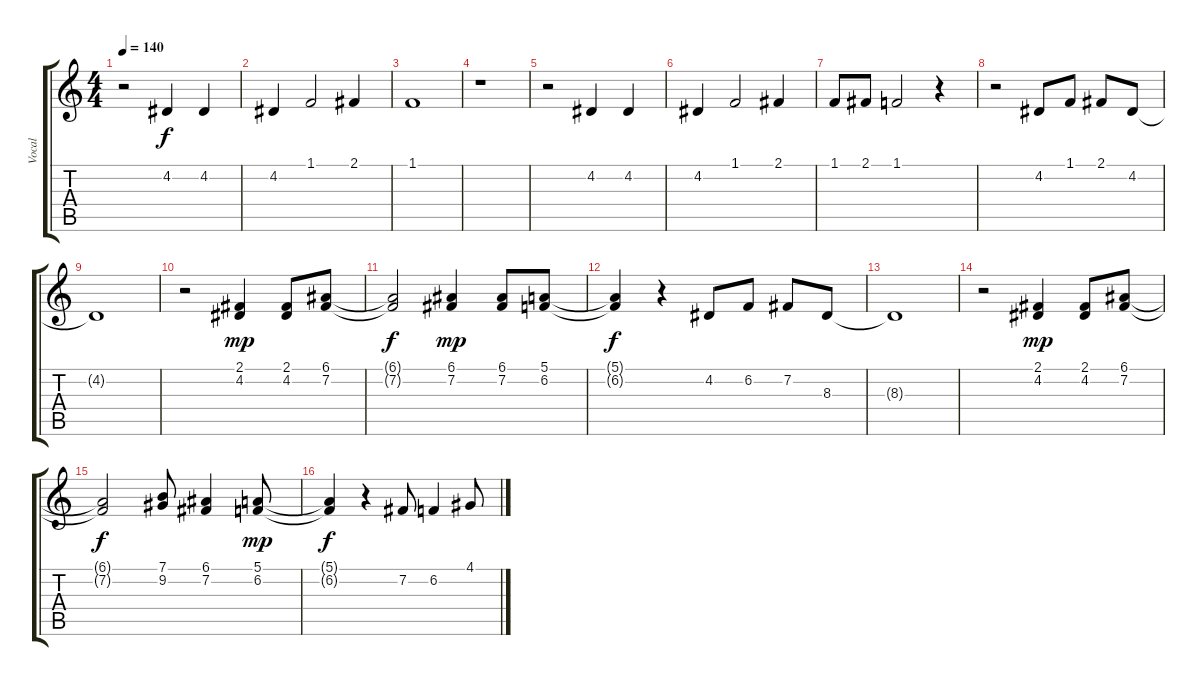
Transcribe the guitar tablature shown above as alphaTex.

\track ("Vocal" "Vocal") {instrument lead6voice}
\staff {score tabs}
\tuning (E4 B3 G3 D3 A2 E2) {hide}
\ts (4 4)
\tempo 140
\clef g2
\ks c
r.2{dy f} 4.2.4 4.2.4 |
4.2.4 1.1.2 2.1.4 |
1.1.1 |
r.1 |
r.2 4.2.4 4.2.4 |
4.2.4 1.1.2 2.1.4 |
1.1.8 2.1.8 1.1.2 r.4 |
r.2 4.2.8 1.1.8 2.1.8 4.2.8 |
4.2{t}.1 |
r.2 (2.1 4.2).4{dy mp} (2.1 4.2).8 (6.1 7.2).8 |
(6.1{t} 7.2{t}).2{dy f} (6.1 7.2).4{dy mp} (6.1 7.2).8 (5.1 6.2).8 |
(5.1{t} 6.2{t}).4{dy f} r.4 4.2.8 6.2.8 7.2.8 8.3.8 |
8.3{t}.1 |
r.2 (2.1 4.2).4{dy mp} (2.1 4.2).8 (6.1 7.2).8 |
(6.1{t} 7.2{t}).2{dy f} (7.1 9.2).8 (6.1 7.2).4 (5.1 6.2).8{dy mp} |
(5.1{t} 6.2{t}).4{dy f} r.4 7.2.8 6.2.4 4.1.8
